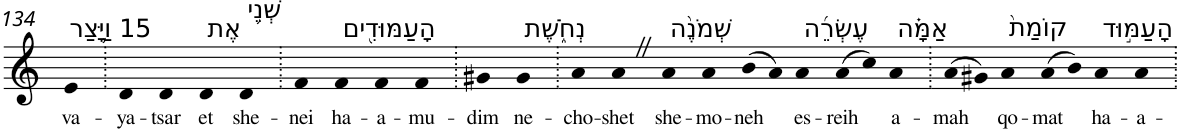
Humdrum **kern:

**kern	**text
*part1	*part1
*staff1	*staff1
*I"Piano	*
*I'Pno	*
!!LO:PB:g=z
*clefG2	*
*k[]	*
=134	=134
!LO:TX:a:t=15 וַיָּ֛צַר	!
!	!LO:LY:b
4e	va-
=135.	=135.
!	!LO:LY:b
4d	-ya-
!	!LO:LY:b
4d	-tsar
!LO:TX:a:t=אֶת	!
!	!LO:LY:b
4d	et
!LO:TX:a:t=שְׁנֵ֥י	!
!	!LO:LY:b
4d	she-
=136.	=136.
!	!LO:LY:b
4f	-nei
!LO:TX:a:t=הָעַמּוּדִ֖ים	!
!	!LO:LY:b
4f	ha-
!	!LO:LY:b
4f	-a-
!	!LO:LY:b
4f	-mu-
=137.	=137.
!	!LO:LY:b
4g#X	-dim
!LO:TX:a:t=נְחֹ֑שֶׁת	!
!	!LO:LY:b
4g#	ne-
=138.	=138.
!	!LO:LY:b
4a	-cho-
!	!LO:LY:b
4aZ	-shet
!LO:TX:a:t=שְׁמֹנֶ֨ה	!
!	!LO:LY:b
4a	she-
!	!LO:LY:b
4a	-mo-
!	!LO:LY:b
(>8b	-neh
8a)	.
!LO:TX:a:t=עֶשְׂרֵ֜ה	!
!	!LO:LY:b
4a	es-
!	!LO:LY:b
(>8a	-reih
8cc)	.
!LO:TX:a:t=אַמָּ֗ה	!
!	!LO:LY:b
4a	a-
=139.	=139.
!	!LO:LY:b
(>8a	-mah
8g#X)	.
!LO:TX:a:t=קוֹמַת֙	!
!	!LO:LY:b
4a	qo-
!	!LO:LY:b
(>8a	-mat
8b)	.
!LO:TX:a:t=הָעַמּ֣וּד	!
!	!LO:LY:b
4a	ha-
!	!LO:LY:b
4a	-a-
=.	=.
*-	*-
